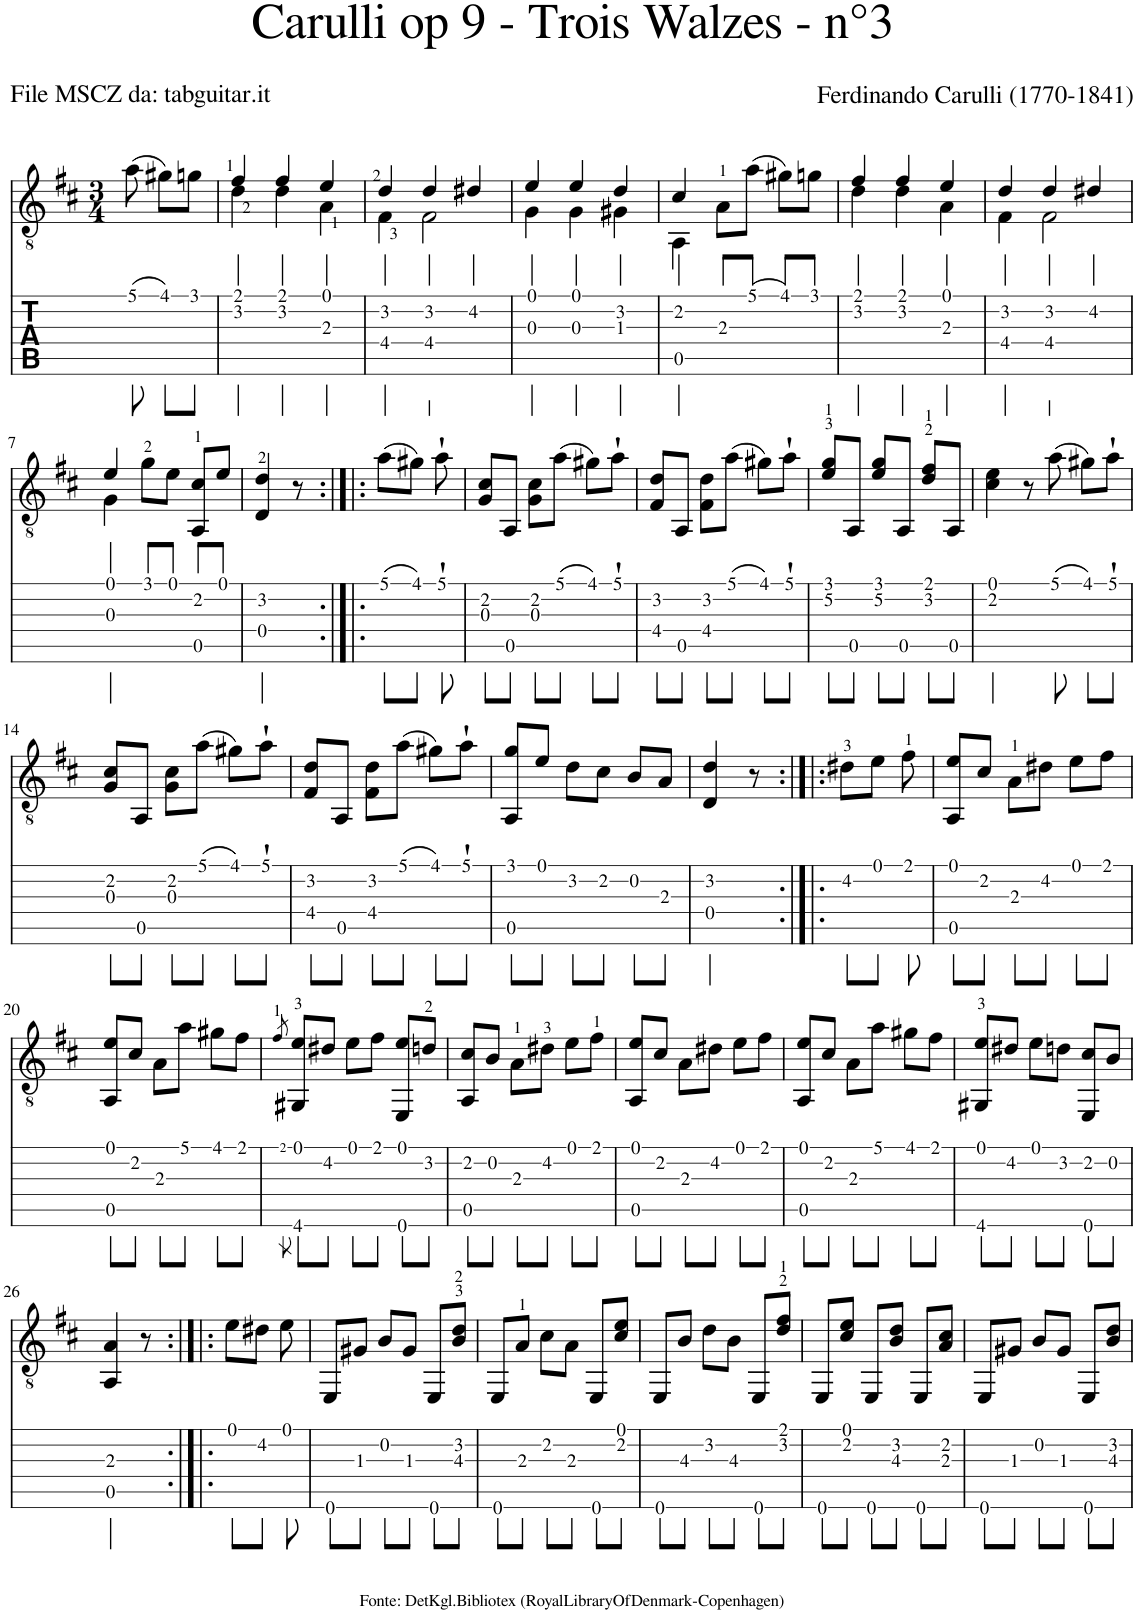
**kern	**kern
*part2	*part1
*staff2	*staff1
*I"Chitarra classica (Intavolatura)	*I"Guitar
*stria6	*
*	*clefGv2
*k[f#c#]	*k[f#c#]
*M3/4	*M3/4
=	=
(8a\	(8a\
8g#X\L)	8g#X\L)
8gn\J	8gn\J
=1	=1
*^	*^
4f#/	4d\	4f#/	4d\
4f#/	4d\	4f#/	4d\
4e/	4A\	4e/	4A\
=2	=2	=2	=2
4d/	4F#\	4d/	4F#\
4d/	2F#\	4d/	2F#\
4d#X/	.	4d#X/	.
=3	=3	=3	=3
4e/	4G\	4e/	4G\
4e/	4G\	4e/	4G\
4d/	4G#X\	4d/	4G#X\
=4	=4	=4	=4
4c#/	4AA\	4c#/	4AA\
8A/L	2ryy	8A\L	2ryy
(8a/J	.	(8a\J	.
8g#X/L)	.	8g#X\L)	.
8gn/J	.	8gn\J	.
=5	=5	=5	=5
4f#/	4d\	4f#/	4d\
4f#/	4d\	4f#/	4d\
4e/	4A\	4e/	4A\
=6	=6	=6	=6
4d/	4F#\	4d/	4F#\
4d/	2F#\	4d/	2F#\
4d#X/	.	4d#X/	.
!!LO:LB:g=z	!!
=7	=7	=7	=7
4e/	4G\	4e/	4G\
8g/L	2ryy	8g\L	2ryy
8e/J	.	8e\J	.
8AA/ 8c#/L	.	8AA/ 8c#/L	.
8e/J	.	8e/J	.
*v	*v	*	*
*	*v	*v
=8	=8
4D\ 4d\	4D/ 4d/
8r	8r
=9:|!|:	=9:|!|:
(8a\L	(8a\L
8g#X\J)	8g#X\J)
8a`\	8a`\
=10	=10
8G\ 8c#\L	8G/ 8c#/L
8AA\J	8AA/J
8G\ 8c#\L	8G\ 8c#\L
(8a\J	(8a\J
8g#X\L)	8g#X\L)
8a`\J	8a`\J
=11	=11
8F#\ 8d\L	8F#/ 8d/L
8AA\J	8AA/J
8F#\ 8d\L	8F#\ 8d\L
(8a\J	(8a\J
8g#X\L)	8g#X\L)
8a`\J	8a`\J
=12	=12
8e\ 8g\L	8e/ 8g/L
8AA\J	8AA/J
8e\ 8g\L	8e/ 8g/L
8AA\J	8AA/J
8d\ 8f#\L	8d/ 8f#/L
8AA\J	8AA/J
=13	=13
4c#\ 4e\	4c#\ 4e\
8r	8r
(8a\	(8a\
8g#X\L)	8g#X\L)
8a`\J	8a`\J
!!LO:LB:g=z
=14	=14
8G\ 8c#\L	8G/ 8c#/L
8AA\J	8AA/J
8G\ 8c#\L	8G\ 8c#\L
(8a\J	(8a\J
8g#X\L)	8g#X\L)
8a`\J	8a`\J
=15	=15
8F#\ 8d\L	8F#/ 8d/L
8AA\J	8AA/J
8F#\ 8d\L	8F#\ 8d\L
(8a\J	(8a\J
8g#X\L)	8g#X\L)
8a`\J	8a`\J
=16	=16
8AA\ 8g\L	8AA/ 8g/L
8e\J	8e/J
8d\L	8d\L
8c#\J	8c#\J
8B\L	8B/L
8A\J	8A/J
=17	=17
4D\ 4d\	4D/ 4d/
8r	8r
=18:|!|:	=18:|!|:
8d#X\L	8d#X\L
8e\J	8e\J
8f#\	8f#\
=19	=19
8AA\ 8e\L	8AA/ 8e/L
8c#\J	8c#/J
8A\L	8A\L
8d#X\J	8d#X\J
8e\L	8e\L
8f#\J	8f#\J
!!LO:LB:g=z
=20	=20
8AA\ 8e\L	8AA/ 8e/L
8c#\J	8c#/J
8A\L	8A\L
8a\J	8a\J
8g#X\L	8g#X\L
8f#\J	8f#\J
=21	=21
8qf#\	8qf#/
8GG#X\ 8e\L	8GG#X/ 8e/L
8d#X\J	8d#X/J
8e\L	8e\L
8f#\J	8f#\J
8EE\ 8e\L	8EE/ 8e/L
8dn\J	8dn/J
=22	=22
8AA\ 8c#\L	8AA/ 8c#/L
8B\J	8B/J
8A\L	8A\L
8d#X\J	8d#X\J
8e\L	8e\L
8f#\J	8f#\J
=23	=23
8AA\ 8e\L	8AA/ 8e/L
8c#\J	8c#/J
8A\L	8A\L
8d#X\J	8d#X\J
8e\L	8e\L
8f#\J	8f#\J
=24	=24
8AA\ 8e\L	8AA/ 8e/L
8c#\J	8c#/J
8A\L	8A\L
8a\J	8a\J
8g#X\L	8g#X\L
8f#\J	8f#\J
=25	=25
8GG#X\ 8e\L	8GG#X/ 8e/L
8d#X\J	8d#X/J
8e\L	8e\L
8dn\J	8dn\J
8EE\ 8c#\L	8EE/ 8c#/L
8B\J	8B/J
!!LO:LB:g=z
=26	=26
4AA\ 4A\	4AA/ 4A/
8r	8r
=27:|!|:	=27:|!|:
8e\L	8e\L
8d#X\J	8d#X\J
8e\	8e\
=28	=28
8EE\L	8EE/L
8G#X\J	8G#X/J
8B\L	8B/L
8G#\J	8G#/J
8EE\L	8EE/L
8B\ 8d\J	8B/ 8d/J
=29	=29
8EE\L	8EE/L
8A\J	8A/J
8c#\L	8c#\L
8A\J	8A\J
8EE\L	8EE/L
8c#\ 8e\J	8c#/ 8e/J
=30	=30
8EE\L	8EE/L
8B\J	8B/J
8d\L	8d\L
8B\J	8B\J
8EE\L	8EE/L
8d\ 8f#\J	8d/ 8f#/J
=31	=31
8EE\L	8EE/L
8c#\ 8e\J	8c#/ 8e/J
8EE\L	8EE/L
8B\ 8d\J	8B/ 8d/J
8EE\L	8EE/L
8A\ 8c#\J	8A/ 8c#/J
=32	=32
8EE\L	8EE/L
8G#X\J	8G#X/J
8B\L	8B/L
8G#\J	8G#/J
8EE\L	8EE/L
8B\ 8d\J	8B/ 8d/J
=	=
*-	*-
